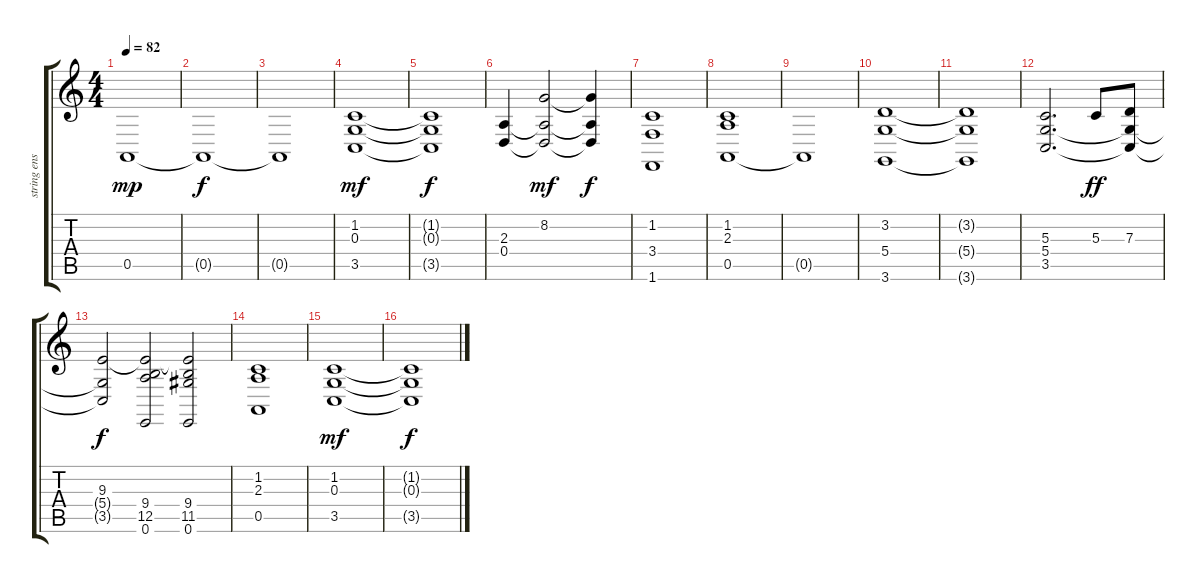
\track ("string ensemble I" "string ens") {instrument stringensemble1}
\staff {score tabs}
\tuning (E4 B3 G3 D3 A2 E2) {hide}
\ts (4 4)
\tempo 82
\clef g2
\ks c
0.5.1{dy mp instrument stringensemble1} |
0.5{t}.1{dy f} |
0.5{t}.1 |
(1.2 0.3 3.5).1{dy mf} |
(1.2{t} 0.3{t} 3.5{t}).1{dy f} |
(2.3 0.4).4 (8.2 2.3{t} 0.4{t}).2{dy mf} (8.2{t} 2.3{t} 0.4{t}).4{dy f} |
(1.2 3.4 1.6).1 |
(1.2 2.3 0.5).1 |
0.5{t}.1 |
(3.2 5.4 3.6).1 |
(3.2{t} 5.4{t} 3.6{t}).1 |
(5.3 5.4 3.5).2{d} 5.3.8{dy ff} (7.3 5.4{t} 3.5{t}).8 |
(9.3 5.4{t} 3.5{t}).2{dy f} (9.3{t} 9.4 12.5 0.6).2 (9.3{t} 9.4 11.5 0.6).2 |
(1.2 2.3 0.5).1 |
(1.2 0.3 3.5).1{dy mf} |
(1.2{t} 0.3{t} 3.5{t}).1{dy f}
